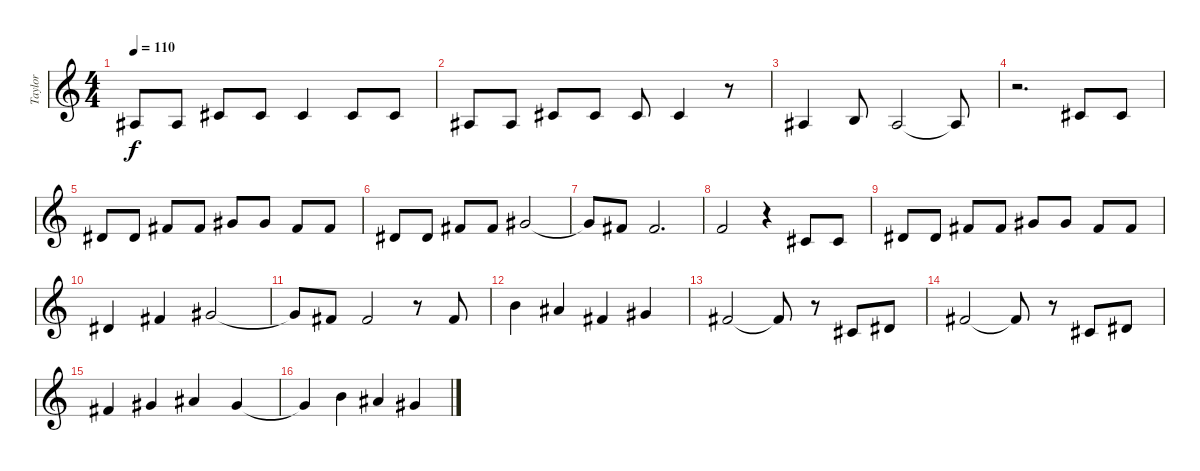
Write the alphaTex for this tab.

\track ("Taylor" "Taylor") {instrument flute}
\staff {score}
\tuning (E4 B3 G3 D3 A2 E2 B1) {hide}
\ts (4 4)
\tempo 110
\clef g2
\ks c
3.3.8{dy f} 3.3.8 2.2.8 2.2.8 2.2.4 2.2.8 2.2.8 |
3.3.8 3.3.8 2.2.8 2.2.8 2.2.8 2.2.4 r.8 |
3.3.4 0.2.8 3.3.2 3.3{t}.8 |
r.2{d} 2.2.8 2.2.8 |
4.2.8 4.2.8 2.1.8 2.1.8 4.1.8 4.1.8 2.1.8 2.1.8 |
4.2.8 4.2.8 2.1.8 2.1.8 4.1.2 |
4.1{t}.8 2.1.8 2.1.2{d} |
1.1.2 r.4 2.2.8 2.2.8 |
4.2.8 4.2.8 2.1.8 2.1.8 4.1.8 4.1.8 2.1.8 2.1.8 |
4.2.4 2.1.4 4.1.2 |
4.1{t}.8 2.1.8 2.1.2 r.8 2.1.8 |
7.1.4 6.1.4 2.1.4 4.1.4 |
2.1.2 2.1{t}.8 r.8 2.2.8 4.2.8 |
2.1.2 2.1{t}.8 r.8 2.2.8 4.2.8 |
2.1.4 4.1.4 6.1.4 4.1.4 |
4.1{t}.4 7.1.4 6.1.4 4.1.4
